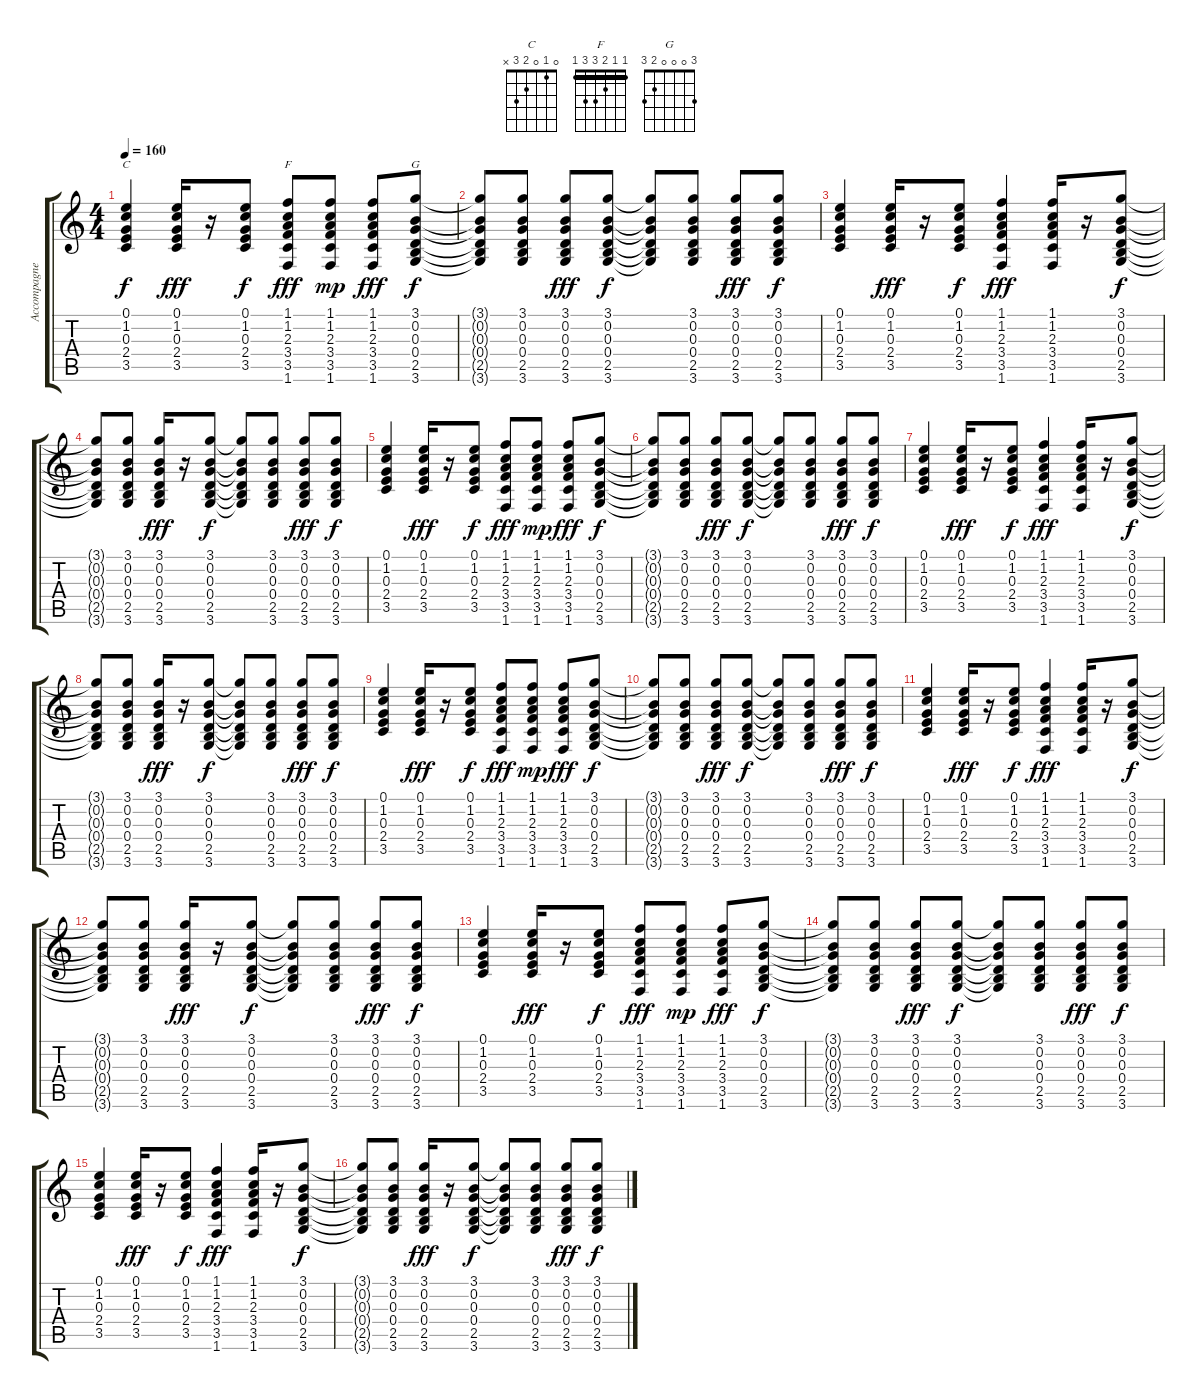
\track ("Accompagnement" "Accompagne") {instrument electricguitarjazz}
\staff {score tabs}
\tuning (E4 B3 G3 D3 A2 E2) {hide}
\chord ("C" 0 1 0 2 3 x)
\chord ("F" 1 1 2 3 3 1) {barre 1}
\chord ("G" 3 0 0 0 2 3)
\ts (4 4)
\tempo 160
\clef g2
\ks c
(0.1 1.2 0.3 2.4 3.5).4{ch "C" dy f} (0.1 1.2 0.3 2.4 3.5).16{dy fff} r.16 (0.1 1.2 0.3 2.4 3.5).8{dy f} (1.1 1.2 2.3 3.4 3.5 1.6).8{ch "F" dy fff} (1.1 1.2 2.3 3.4 3.5 1.6).8{dy mp} (1.1 1.2 2.3 3.4 3.5 1.6).8{dy fff} (3.1 0.2 0.3 0.4 2.5 3.6).8{ch "G" dy f} |
(3.1{t} 0.2{t} 0.3{t} 0.4{t} 2.5{t} 3.6{t}).8 (3.1 0.2 0.3 0.4 2.5 3.6).8 (3.1 0.2 0.3 0.4 2.5 3.6).8{dy fff} (3.1 0.2 0.3 0.4 2.5 3.6).8{dy f} (3.1{t} 0.2{t} 0.3{t} 0.4{t} 2.5{t} 3.6{t}).8 (3.1 0.2 0.3 0.4 2.5 3.6).8 (3.1 0.2 0.3 0.4 2.5 3.6).8{dy fff} (3.1 0.2 0.3 0.4 2.5 3.6).8{dy f} |
(0.1 1.2 0.3 2.4 3.5).4 (0.1 1.2 0.3 2.4 3.5).16{dy fff} r.16 (0.1 1.2 0.3 2.4 3.5).8{dy f} (1.1 1.2 2.3 3.4 3.5 1.6).4{dy fff} (1.1 1.2 2.3 3.4 3.5 1.6).16 r.16 (3.1 0.2 0.3 0.4 2.5 3.6).8{dy f} |
(3.1{t} 0.2{t} 0.3{t} 0.4{t} 2.5{t} 3.6{t}).8 (3.1 0.2 0.3 0.4 2.5 3.6).8 (3.1 0.2 0.3 0.4 2.5 3.6).16{dy fff} r.16 (3.1 0.2 0.3 0.4 2.5 3.6).8{dy f} (3.1{t} 0.2{t} 0.3{t} 0.4{t} 2.5{t} 3.6{t}).8 (3.1 0.2 0.3 0.4 2.5 3.6).8 (3.1 0.2 0.3 0.4 2.5 3.6).8{dy fff} (3.1 0.2 0.3 0.4 2.5 3.6).8{dy f} |
(0.1 1.2 0.3 2.4 3.5).4 (0.1 1.2 0.3 2.4 3.5).16{dy fff} r.16 (0.1 1.2 0.3 2.4 3.5).8{dy f} (1.1 1.2 2.3 3.4 3.5 1.6).8{dy fff} (1.1 1.2 2.3 3.4 3.5 1.6).8{dy mp} (1.1 1.2 2.3 3.4 3.5 1.6).8{dy fff} (3.1 0.2 0.3 0.4 2.5 3.6).8{dy f} |
(3.1{t} 0.2{t} 0.3{t} 0.4{t} 2.5{t} 3.6{t}).8 (3.1 0.2 0.3 0.4 2.5 3.6).8 (3.1 0.2 0.3 0.4 2.5 3.6).8{dy fff} (3.1 0.2 0.3 0.4 2.5 3.6).8{dy f} (3.1{t} 0.2{t} 0.3{t} 0.4{t} 2.5{t} 3.6{t}).8 (3.1 0.2 0.3 0.4 2.5 3.6).8 (3.1 0.2 0.3 0.4 2.5 3.6).8{dy fff} (3.1 0.2 0.3 0.4 2.5 3.6).8{dy f} |
(0.1 1.2 0.3 2.4 3.5).4 (0.1 1.2 0.3 2.4 3.5).16{dy fff} r.16 (0.1 1.2 0.3 2.4 3.5).8{dy f} (1.1 1.2 2.3 3.4 3.5 1.6).4{dy fff} (1.1 1.2 2.3 3.4 3.5 1.6).16 r.16 (3.1 0.2 0.3 0.4 2.5 3.6).8{dy f} |
(3.1{t} 0.2{t} 0.3{t} 0.4{t} 2.5{t} 3.6{t}).8 (3.1 0.2 0.3 0.4 2.5 3.6).8 (3.1 0.2 0.3 0.4 2.5 3.6).16{dy fff} r.16 (3.1 0.2 0.3 0.4 2.5 3.6).8{dy f} (3.1{t} 0.2{t} 0.3{t} 0.4{t} 2.5{t} 3.6{t}).8 (3.1 0.2 0.3 0.4 2.5 3.6).8 (3.1 0.2 0.3 0.4 2.5 3.6).8{dy fff} (3.1 0.2 0.3 0.4 2.5 3.6).8{dy f} |
(0.1 1.2 0.3 2.4 3.5).4 (0.1 1.2 0.3 2.4 3.5).16{dy fff} r.16 (0.1 1.2 0.3 2.4 3.5).8{dy f} (1.1 1.2 2.3 3.4 3.5 1.6).8{dy fff} (1.1 1.2 2.3 3.4 3.5 1.6).8{dy mp} (1.1 1.2 2.3 3.4 3.5 1.6).8{dy fff} (3.1 0.2 0.3 0.4 2.5 3.6).8{dy f} |
(3.1{t} 0.2{t} 0.3{t} 0.4{t} 2.5{t} 3.6{t}).8 (3.1 0.2 0.3 0.4 2.5 3.6).8 (3.1 0.2 0.3 0.4 2.5 3.6).8{dy fff} (3.1 0.2 0.3 0.4 2.5 3.6).8{dy f} (3.1{t} 0.2{t} 0.3{t} 0.4{t} 2.5{t} 3.6{t}).8 (3.1 0.2 0.3 0.4 2.5 3.6).8 (3.1 0.2 0.3 0.4 2.5 3.6).8{dy fff} (3.1 0.2 0.3 0.4 2.5 3.6).8{dy f} |
(0.1 1.2 0.3 2.4 3.5).4 (0.1 1.2 0.3 2.4 3.5).16{dy fff} r.16 (0.1 1.2 0.3 2.4 3.5).8{dy f} (1.1 1.2 2.3 3.4 3.5 1.6).4{dy fff} (1.1 1.2 2.3 3.4 3.5 1.6).16 r.16 (3.1 0.2 0.3 0.4 2.5 3.6).8{dy f} |
(3.1{t} 0.2{t} 0.3{t} 0.4{t} 2.5{t} 3.6{t}).8 (3.1 0.2 0.3 0.4 2.5 3.6).8 (3.1 0.2 0.3 0.4 2.5 3.6).16{dy fff} r.16 (3.1 0.2 0.3 0.4 2.5 3.6).8{dy f} (3.1{t} 0.2{t} 0.3{t} 0.4{t} 2.5{t} 3.6{t}).8 (3.1 0.2 0.3 0.4 2.5 3.6).8 (3.1 0.2 0.3 0.4 2.5 3.6).8{dy fff} (3.1 0.2 0.3 0.4 2.5 3.6).8{dy f} |
(0.1 1.2 0.3 2.4 3.5).4 (0.1 1.2 0.3 2.4 3.5).16{dy fff} r.16 (0.1 1.2 0.3 2.4 3.5).8{dy f} (1.1 1.2 2.3 3.4 3.5 1.6).8{dy fff} (1.1 1.2 2.3 3.4 3.5 1.6).8{dy mp} (1.1 1.2 2.3 3.4 3.5 1.6).8{dy fff} (3.1 0.2 0.3 0.4 2.5 3.6).8{dy f} |
(3.1{t} 0.2{t} 0.3{t} 0.4{t} 2.5{t} 3.6{t}).8 (3.1 0.2 0.3 0.4 2.5 3.6).8 (3.1 0.2 0.3 0.4 2.5 3.6).8{dy fff} (3.1 0.2 0.3 0.4 2.5 3.6).8{dy f} (3.1{t} 0.2{t} 0.3{t} 0.4{t} 2.5{t} 3.6{t}).8 (3.1 0.2 0.3 0.4 2.5 3.6).8 (3.1 0.2 0.3 0.4 2.5 3.6).8{dy fff} (3.1 0.2 0.3 0.4 2.5 3.6).8{dy f} |
(0.1 1.2 0.3 2.4 3.5).4 (0.1 1.2 0.3 2.4 3.5).16{dy fff} r.16 (0.1 1.2 0.3 2.4 3.5).8{dy f} (1.1 1.2 2.3 3.4 3.5 1.6).4{dy fff} (1.1 1.2 2.3 3.4 3.5 1.6).16 r.16 (3.1 0.2 0.3 0.4 2.5 3.6).8{dy f} |
(3.1{t} 0.2{t} 0.3{t} 0.4{t} 2.5{t} 3.6{t}).8 (3.1 0.2 0.3 0.4 2.5 3.6).8 (3.1 0.2 0.3 0.4 2.5 3.6).16{dy fff} r.16 (3.1 0.2 0.3 0.4 2.5 3.6).8{dy f} (3.1{t} 0.2{t} 0.3{t} 0.4{t} 2.5{t} 3.6{t}).8 (3.1 0.2 0.3 0.4 2.5 3.6).8 (3.1 0.2 0.3 0.4 2.5 3.6).8{dy fff} (3.1 0.2 0.3 0.4 2.5 3.6).8{dy f}
